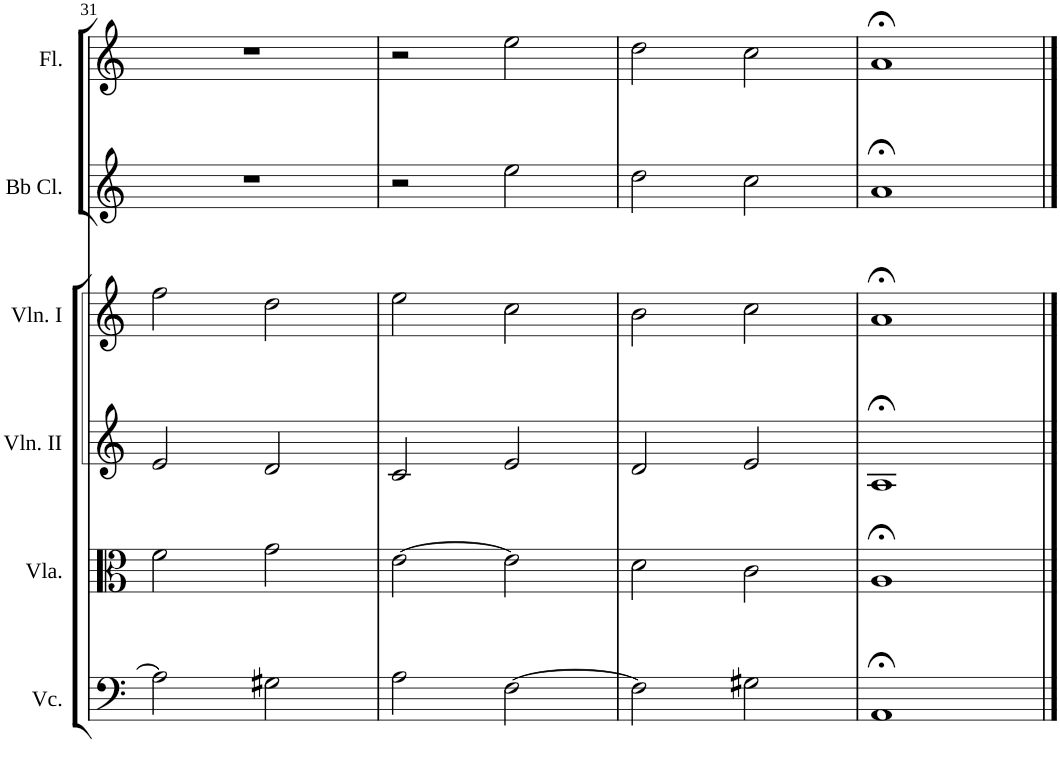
**kern	**kern	**kern	**kern	**kern	**kern
*part6	*part5	*part4	*part3	*part2	*part1
*staff6	*staff5	*staff4	*staff3	*staff2	*staff1
*I"Cello	*I"Viola	*I"Violin II	*I"Violin I	*I"Clarinet in Bb	*I"Flute
*	*I'Vla.	*I'Vln. II	*I'Vln. I	*	*I'Fl.
!!LO:PB:g=z
*clefF4	*clefC3	*clefG2	*clefG2	*clefG2	*clefG2
*	*	*	*	*ITrd1c2	*
*k[]	*k[]	*k[]	*k[]	*k[]	*k[]
*M4/4	*M4/4	*M4/4	*M4/4	*M4/4	*M4/4
=31	=31	=31	=31	=31	=31
2A\]	2f\	2e/	2ff\	1r	1r
2G#X\	2g\	2d/	2dd\	.	.
=32	=32	=32	=32	=32	=32
2A\	[2e\	2c/	2ee\	2r	2r
[2F\	2e\]	2e/	2cc\	2ee\	2ee\
=33	=33	=33	=33	=33	=33
2F\]	2d\	2d/	2b\	2dd\	2dd\
2G#X\	2c\	2e/	2cc\	2cc\	2cc\
=34	=34	=34	=34	=34	=34
1AA;<	1A;<	1A;<	1a;<	1a;<	1a;<
==	==	==	==	==	==
*-	*-	*-	*-	*-	*-
